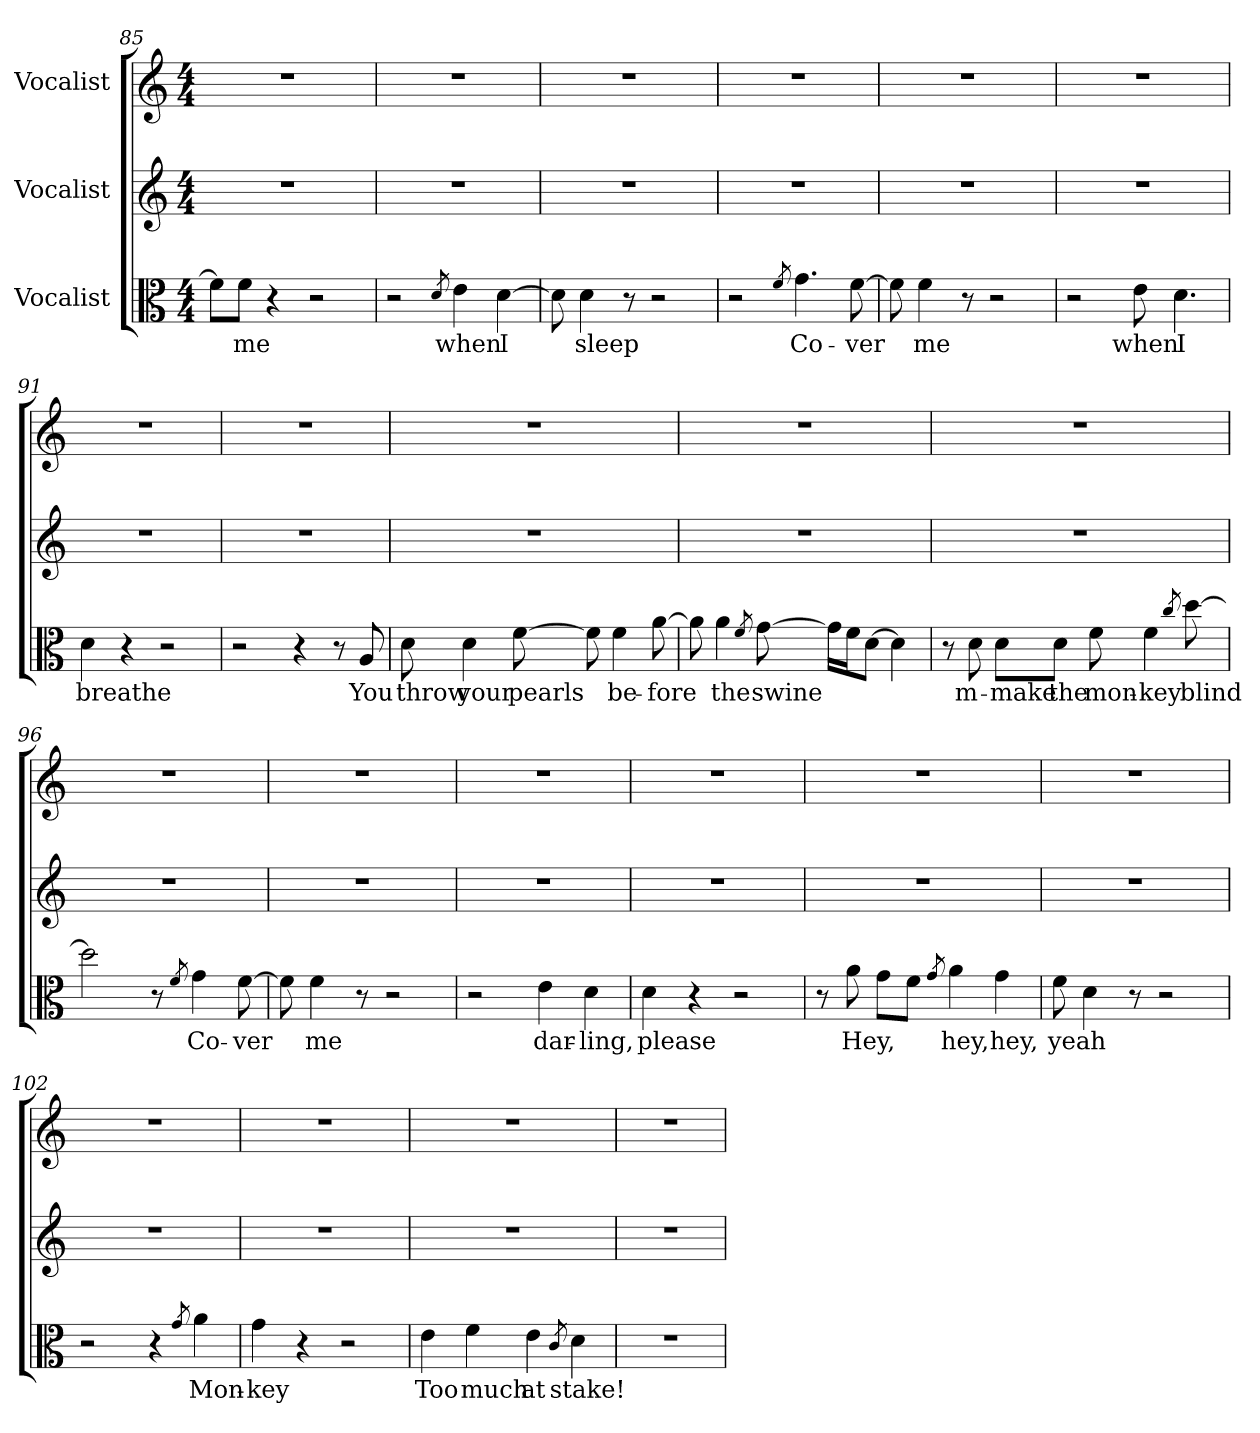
**kern	**text	**kern	**kern
*part3	*part3	*part2	*part1
*staff3	*staff3	*staff2	*staff1
*I"Vocalist	*	*I"Vocalist	*I"Vocalist
*clefC3	*	*clefG2	*clefG2
*M4/4	*	*M4/4	*M4/4
=85	=85	=85	=85
8f\L]	_	1r	1r
8f\J	me	.	.
4r	.	.	.
2r	.	.	.
=86	=86	=86	=86
2r	.	1r	1r
8qd	_	.	.
4e	when	.	.
[4d	I	.	.
=87	=87	=87	=87
8d]	_	1r	1r
4d	sleep	.	.
8r	.	.	.
2r	.	.	.
=88	=88	=88	=88
2r	.	1r	1r
8qf	_	.	.
4.g	Co-	.	.
[8f	-ver	.	.
=89	=89	=89	=89
8f]	_	1r	1r
4f	me	.	.
8r	.	.	.
2r	.	.	.
=90	=90	=90	=90
2r	.	1r	1r
8e	when	.	.
4.d	I	.	.
=91	=91	=91	=91
4d	breathe	1r	1r
4r	.	.	.
2r	.	.	.
=92	=92	=92	=92
2r	.	1r	1r
4r	.	.	.
8r	.	.	.
8A	You	.	.
=93	=93	=93	=93
8d	throw	1r	1r
4d	your	.	.
[8f	pearls	.	.
8f]	_	.	.
4f	be-	.	.
[8a	-fore	.	.
=94	=94	=94	=94
8a]	_	1r	1r
4a	the	.	.
8qf	_	.	.
[8g	swine	.	.
16g\LL]	_	.	.
16f\J	_	.	.
[8d\J	_	.	.
4d]	_	.	.
=95	=95	=95	=95
8r	.	1r	1r
8d	m-	.	.
8d\L	-make	.	.
8d\J	the	.	.
8f	mon-	.	.
4f	-key	.	.
8qcc	_	.	.
[8dd	blind	.	.
=96	=96	=96	=96
2dd]	_	1r	1r
8r	.	.	.
8qf	_	.	.
4g	Co-	.	.
[8f	-ver	.	.
=97	=97	=97	=97
8f]	_	1r	1r
4f	me	.	.
8r	.	.	.
2r	.	.	.
=98	=98	=98	=98
2r	.	1r	1r
4e	dar-	.	.
4d	-ling,	.	.
=99	=99	=99	=99
4d	please	1r	1r
4r	.	.	.
2r	.	.	.
=100	=100	=100	=100
8r	.	1r	1r
8a	Hey,	.	.
8g\L	_	.	.
8f\J	_	.	.
8qg	_	.	.
4a	hey,	.	.
4g	hey,	.	.
=101	=101	=101	=101
8f	yeah	1r	1r
4d	_	.	.
8r	.	.	.
2r	.	.	.
=102	=102	=102	=102
2r	.	1r	1r
4r	.	.	.
8qg	_	.	.
4a	Mon-	.	.
=103	=103	=103	=103
4g	-key	1r	1r
4r	.	.	.
2r	.	.	.
=104	=104	=104	=104
4e	Too	1r	1r
4f	much	.	.
4e	at	.	.
8qc	_	.	.
4d	stake!	.	.
=105	=105	=105	=105
1r	.	1r	1r
=	=	=	=
*-	*-	*-	*-
